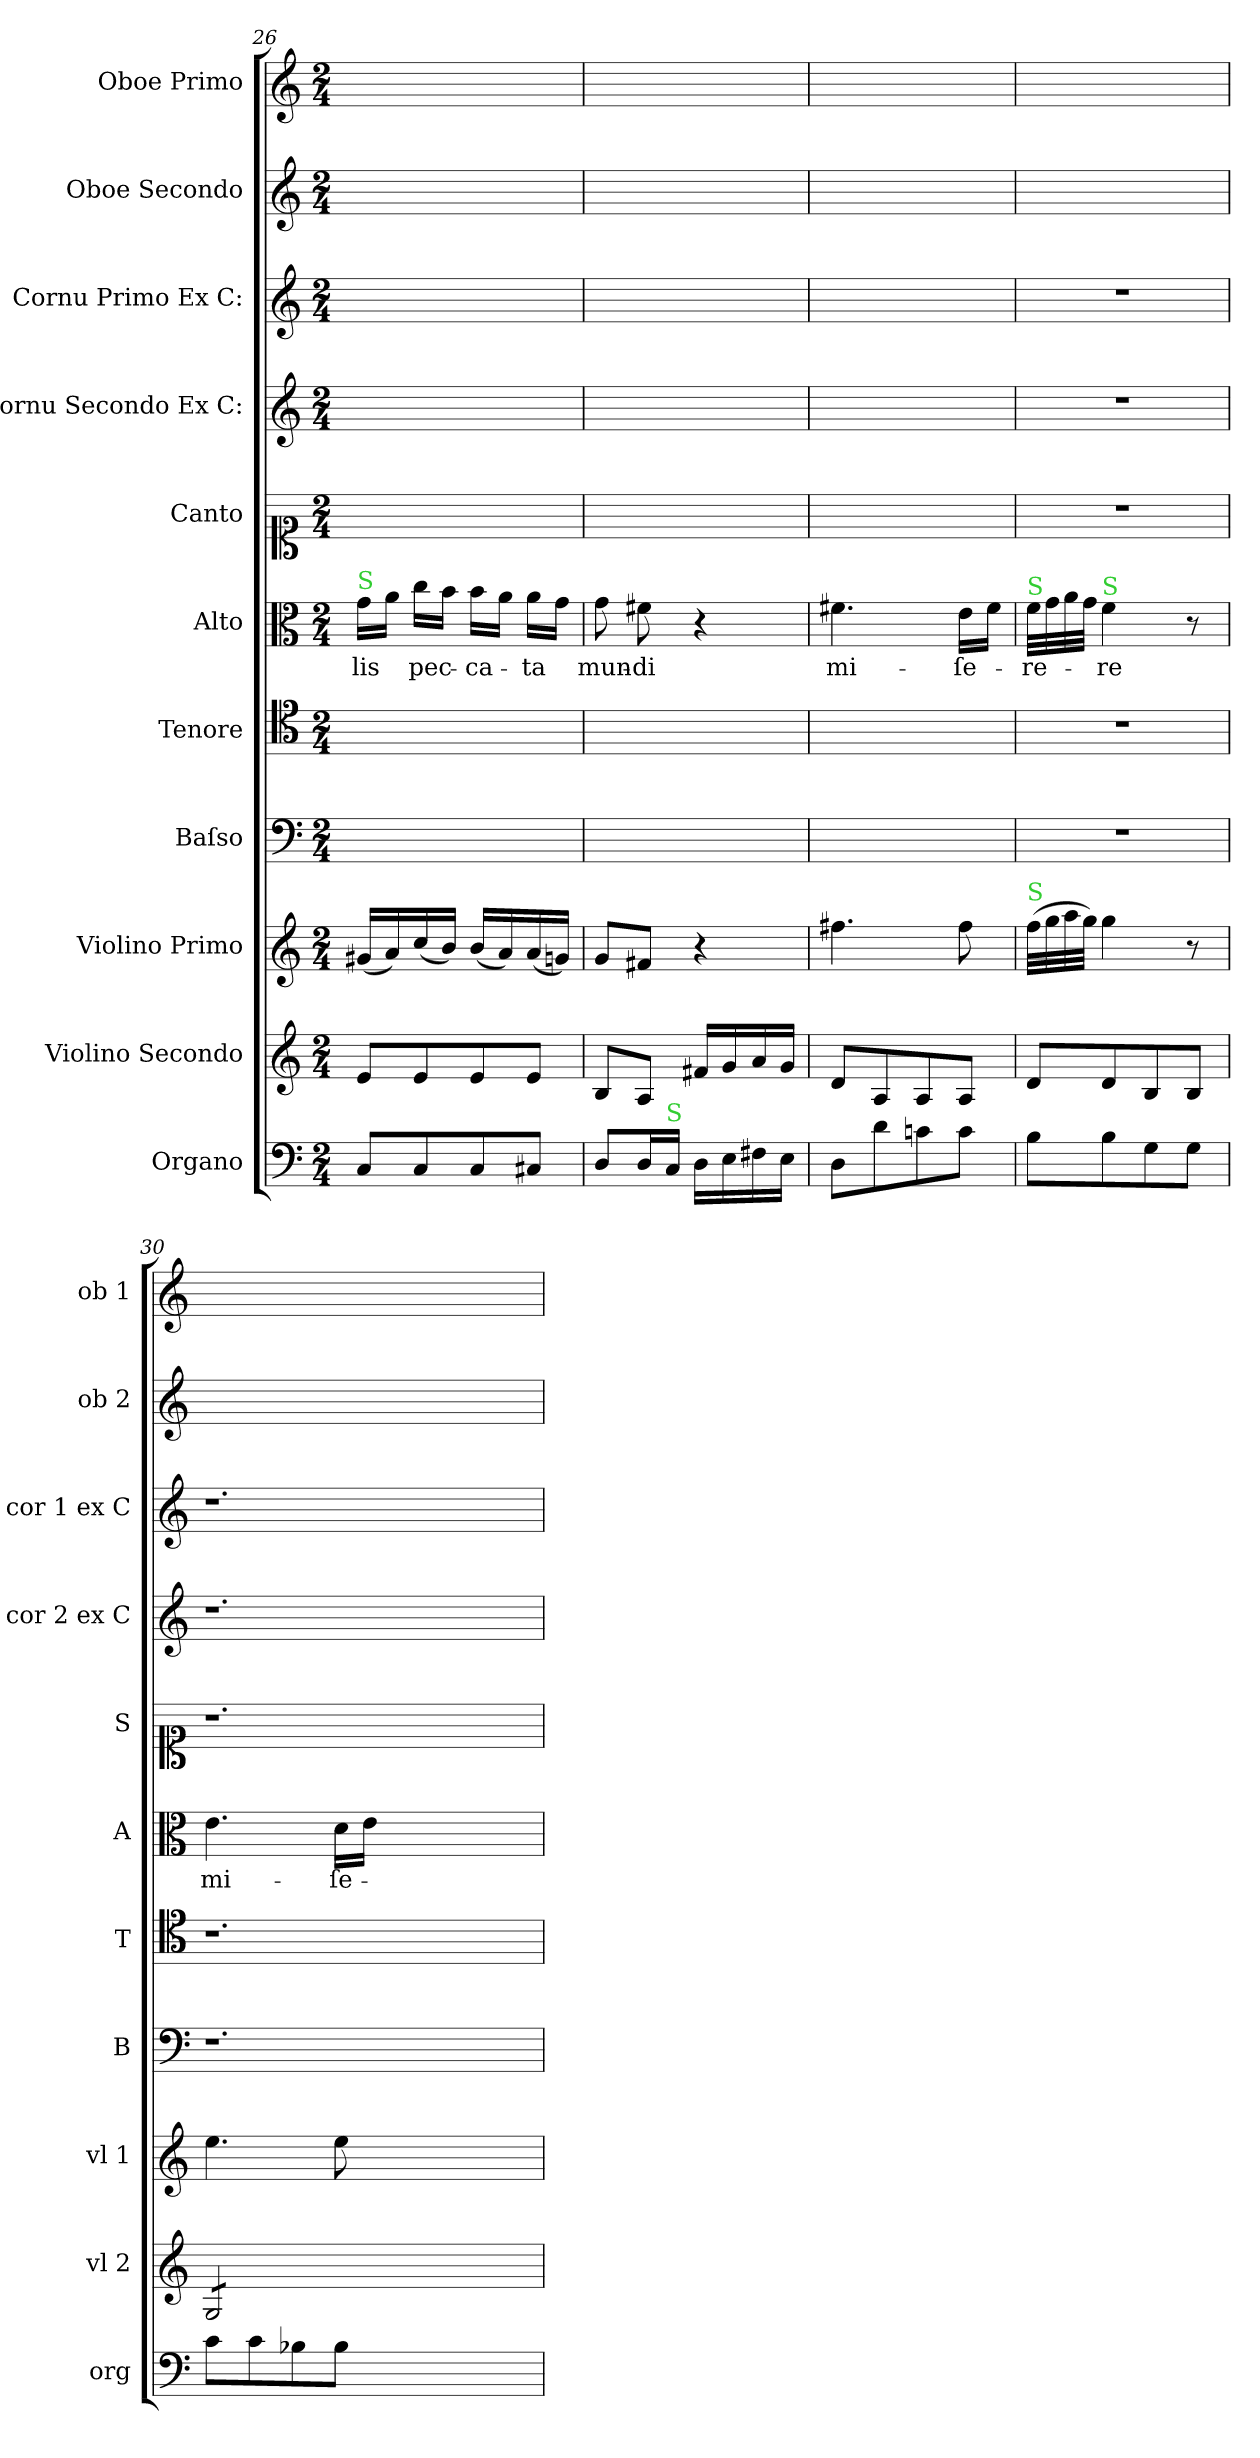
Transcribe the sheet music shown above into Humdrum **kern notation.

**kern	**kern	**kern	**kern	**kern	**kern	**text	**kern	**kern	**kern	**kern	**kern
*part11	*part10	*part9	*part8	*part7	*part6	*part6	*part5	*part4	*part3	*part2	*part1
*staff11	*staff10	*staff9	*staff8	*staff7	*staff6	*staff6	*staff5	*staff4	*staff3	*staff2	*staff1
*I"Organo	*I"Violino Secondo	*I"Violino Primo	*I"Baſso	*I"Tenore	*I"Alto	*	*I"Canto	*I"Cornu Secondo Ex C:	*I"Cornu Primo Ex C:	*I"Oboe Secondo	*I"Oboe Primo
*I'org	*I'vl 2	*I'vl 1	*I'B	*I'T	*I'A	*	*I'S	*I'cor 2 ex C	*I'cor 1 ex C	*I'ob 2	*I'ob 1
*clefF4	*clefG2	*clefG2	*clefF4	*clefC4	*clefC3	*	*clefC1	*clefG2	*clefG2	*clefG2	*clefG2
*k[]	*k[]	*k[]	*k[]	*k[]	*k[]	*	*k[]	*k[]	*k[]	*k[]	*k[]
*C:	*C:	*C:	*C:	*C:	*C:	*	*C:	*C:	*C:	*C:	*C:
*M2/4	*M2/4	*M2/4	*M2/4	*M2/4	*M2/4	*	*M2/4	*M2/4	*M2/4	*M2/4	*M2/4
=26	=26	=26	=26	=26	=26	=26	=26	=26	=26	=26	=26
!	!	!	!	!	!LO:TX:a:color=limegreen:t=S	!	!	!	!	!	!
8C/L	8e/L	(16g#X/LL	2ryy	2ryy	16g\LL	-lis	2ryy	2ryy	2ryy	2ryy	2ryy
.	.	16a/)	.	.	16a\JJ	.	.	.	.	.	.
8C/	8e/	(16cc/	.	.	16cc\LL	pec-	.	.	.	.	.
.	.	16b/JJ)	.	.	16b\JJ	.	.	.	.	.	.
8C/	8e/	(16b/LL	.	.	16b\LL	-ca-	.	.	.	.	.
.	.	16a/)	.	.	16a\JJ	.	.	.	.	.	.
8C#X/J	8e/J	(16a/	.	.	16a\LL	-ta	.	.	.	.	.
.	.	16gn/JJ)	.	.	16g\JJ	.	.	.	.	.	.
=27	=27	=27	=27	=27	=27	=27	=27	=27	=27	=27	=27
8D/L	8B/L	8g/L	2ryy	2ryy	8g\	mun-	2ryy	2ryy	2ryy	2ryy	2ryy
16D/L	8A/J	8f#X/J	.	.	8f#X\	-di	.	.	.	.	.
!LO:TX:a:color=limegreen:t=S	!	!	!	!	!	!	!	!	!	!	!
16C/JJ	.	.	.	.	.	.	.	.	.	.	.
16D\LL	16f#X/LL	4r	.	.	4r	.	.	.	.	.	.
16E\	16g/	.	.	.	.	.	.	.	.	.	.
16F#X\	16a/	.	.	.	.	.	.	.	.	.	.
16E\JJ	16g/JJ	.	.	.	.	.	.	.	.	.	.
=28	=28	=28	=28	=28	=28	=28	=28	=28	=28	=28	=28
8D\L	8d/L	4.ff#X\	2ryy	2ryy	4.f#X\	mi-	2ryy	2ryy	2ryy	2ryy	2ryy
8d\	8A/	.	.	.	.	.	.	.	.	.	.
8cn\	8A/	.	.	.	.	.	.	.	.	.	.
8c\J	8A/J	8ff#\	.	.	16e\LL	-ſe-	.	.	.	.	.
.	.	.	.	.	16f#\JJ	.	.	.	.	.	.
=29	=29	=29	=29	=29	=29	=29	=29	=29	=29	=29	=29
!	!	!	!	!	!LO:TX:a:color=limegreen:t=S	!	!	!	!	!	!
!	!	!LO:TX:a:color=limegreen:t=S	!	!	!	!	!	!	!	!	!
8B\L	8d/L	(32ff\LLL	2r	2r	32f\LLL	-re-	2r	2r	2r	2ryy	2ryy
.	.	32gg\	.	.	32g\	.	.	.	.	.	.
.	.	32aa\	.	.	32a\	.	.	.	.	.	.
.	.	32gg\JJJ)	.	.	32g\JJJ	.	.	.	.	.	.
!	!	!	!	!	!LO:TX:a:color=limegreen:t=S	!	!	!	!	!	!
8B\	8d/	4gg\	.	.	4f\	-re	.	.	.	.	.
8G\	8B/	.	.	.	.	.	.	.	.	.	.
8G\J	8B/J	8r	.	.	8r	.	.	.	.	.	.
=30	=30	=30	=30	=30	=30	=30	=30	=30	=30	=30	=30
*	*tremolo	*	*	*	*	*	*	*	*	*	*
8c\L	8G/L	4.ee\	1.r	1.r	4.e\	mi-	1.r	1.r	1.r	2ryy	2ryy
8c\	8G/	.	.	.	.	.	.	.	.	.	.
8B-X\	8G/	.	.	.	.	.	.	.	.	.	.
8B-\J	8G/J	8ee\	.	.	16d\LL	-ſe-	.	.	.	.	.
*	*Xtremolo	*	*	*	*	*	*	*	*	*	*
.	.	.	.	.	16e\JJ	.	.	.	.	.	.
1ryy	1ryy	1ryy	.	.	1ryy	.	.	.	.	1ryy	1ryy
=	=	=	=	=	=	=	=	=	=	=	=
*-	*-	*-	*-	*-	*-	*-	*-	*-	*-	*-	*-
